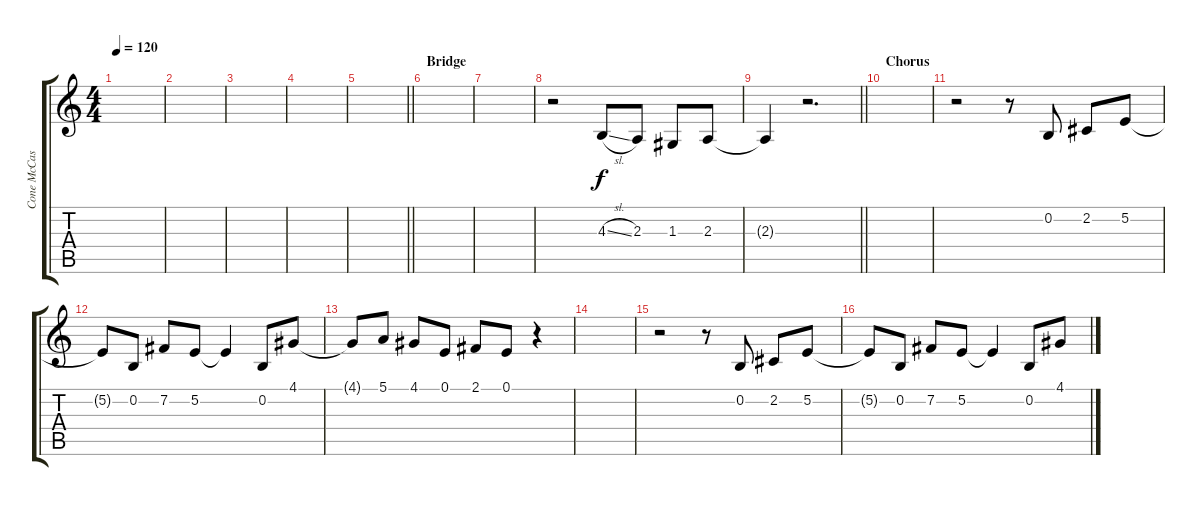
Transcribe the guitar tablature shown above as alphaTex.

\track ("Cone McCaslin" "Cone McCas") {instrument lead6voice}
\staff {score tabs}
\tuning (E4 B3 G3 D3 A2 E2) {hide}
\ts (4 4)
\tempo 120
\clef g2
\ks c
|
|
|
|
\barLineRight lightlight
|
\section ("" "Bridge")
|
|
r.2 4.3{sl}.8 2.3.8 1.3.8 2.3.8 |
\barLineRight lightlight
2.3{t}.4 r.2{d} |
\section ("" "Chorus")
|
r.2 r.8 0.2.8 2.2.8 5.2.8 |
5.2{t}.8 0.2.8 7.2.8 5.2.8 5.2{t}.4 0.2.8 4.1.8 |
4.1{t}.8 5.1.8 4.1.8 0.1.8 2.1.8 0.1.8 r.4 |
|
r.2 r.8 0.2.8 2.2.8 5.2.8 |
5.2{t}.8 0.2.8 7.2.8 5.2.8 5.2{t}.4 0.2.8 4.1.8
